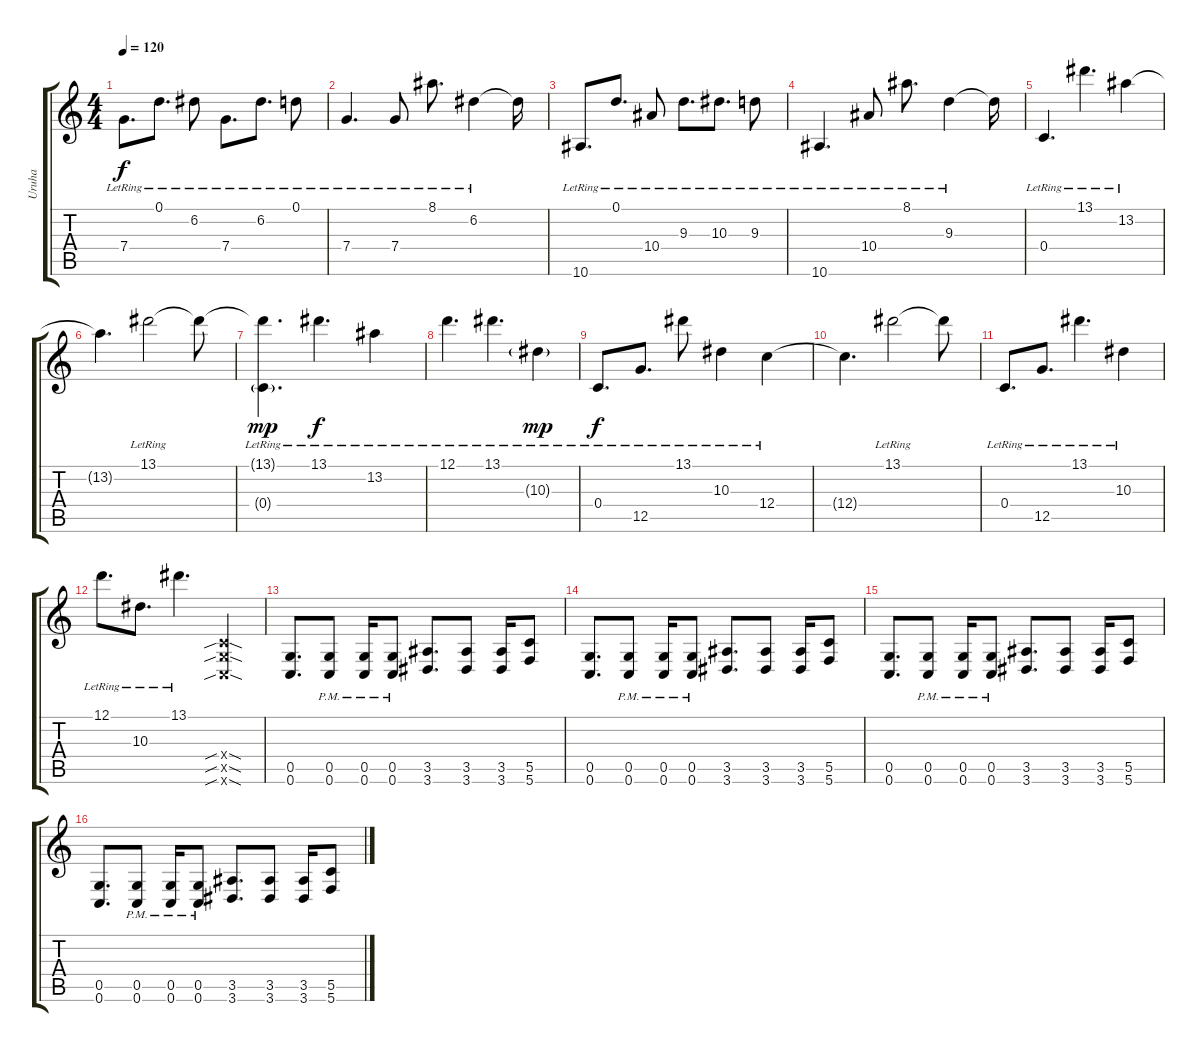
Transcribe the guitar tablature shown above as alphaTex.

\track ("Uruha" "Uruha") {instrument electricguitarclean}
\staff {score tabs}
\tuning (D4 A3 F3 C3 G2 C2) {hide}
\ts (4 4)
\tempo 120
\clef g2
\ks c
7.4{lr}.8{d dy f} 0.1{lr}.8{d} 6.2{lr}.8 7.4{lr}.8{d} 6.2{lr}.8{d} 0.1{lr}.8 |
7.4{lr}.4{d} 7.4{lr}.8 8.1{lr}.8{d} 6.2{lr}.4 6.2{t}.16 |
10.6{lr}.8{d} 0.1{lr}.8{d} 10.4{lr}.8 9.3{lr}.8{d} 10.3{lr}.8{d} 9.3{lr}.8 |
10.6{lr}.4{d} 10.4{lr}.8 8.1{lr}.8{d} 9.3{lr}.4 9.3{t}.16 |
0.4{lr}.4{d} 13.1{lr}.4{d} 13.2{lr}.4 |
13.2{t}.4{d} 13.1{lr}.2 13.1{t}.8 |
(13.1{t} 0.4{g lr}).4{d dy mp} 13.1{lr}.4{d dy f} 13.2{lr}.4 |
12.1{lr}.4{d} 13.1{lr}.4{d} 10.3{g lr}.4{dy mp} |
0.4{lr}.8{d dy f} 12.5{lr}.8{d} 13.1{lr}.8 10.3{lr}.4 12.4{lr}.4 |
12.4{t}.4{d} 13.1{lr}.2 13.1{t}.8 |
0.4{lr}.8{d} 12.5{lr}.8{d} 13.1{lr}.4{d} 10.3{lr}.4 |
12.1{lr}.8{d} 10.3{lr}.8{d} 13.1{lr}.4{d} (0.4{sib sod x} 0.5{sib sod x} 0.6{sib sod x}).4{instrument overdrivenguitar} |
(0.5 0.6).8{d} (0.5{pm} 0.6{pm}).8 (0.5{pm} 0.6{pm}).16 (0.5{pm} 0.6{pm}).8 (3.5 3.6).8{d} (3.5 3.6).8 (3.5 3.6).16 (5.5 5.6).8 |
(0.5 0.6).8{d} (0.5{pm} 0.6{pm}).8 (0.5{pm} 0.6{pm}).16 (0.5{pm} 0.6{pm}).8 (3.5 3.6).8{d} (3.5 3.6).8 (3.5 3.6).16 (5.5 5.6).8 |
(0.5 0.6).8{d} (0.5{pm} 0.6{pm}).8 (0.5{pm} 0.6{pm}).16 (0.5{pm} 0.6{pm}).8 (3.5 3.6).8{d} (3.5 3.6).8 (3.5 3.6).16 (5.5 5.6).8 |
(0.5 0.6).8{d} (0.5{pm} 0.6{pm}).8 (0.5{pm} 0.6{pm}).16 (0.5{pm} 0.6{pm}).8 (3.5 3.6).8{d} (3.5 3.6).8 (3.5 3.6).16 (5.5 5.6).8
